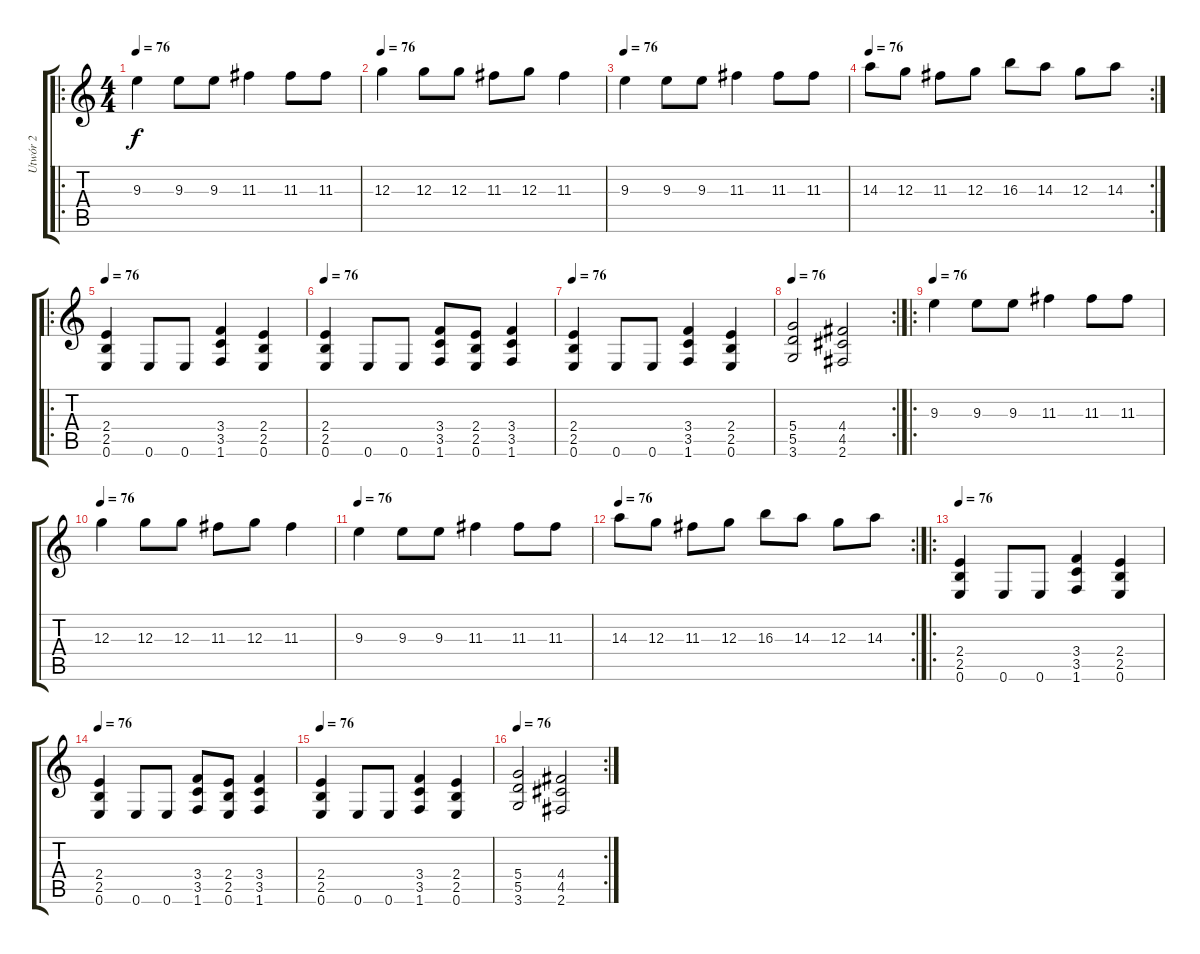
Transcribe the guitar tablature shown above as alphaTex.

\track ("Utwór 2" "Utwór 2") {instrument distortionguitar}
\staff {score tabs}
\tuning (E4 B3 G3 D3 A2 E2) {hide}
\ro
\ts (4 4)
\tempo 76
\clef g2
\ks c
9.3.4{dy f} 9.3.8 9.3.8 11.3.4 11.3.8 11.3.8 |
\tempo 76
12.3.4 12.3.8 12.3.8 11.3.8 12.3.8 11.3.4 |
\tempo 76
9.3.4 9.3.8 9.3.8 11.3.4 11.3.8 11.3.8 |
\rc 2
\tempo 76
14.3.8 12.3.8 11.3.8 12.3.8 16.3.8 14.3.8 12.3.8 14.3.8 |
\ro
\tempo 76
(2.4 2.5 0.6).4 0.6.8 0.6.8 (3.4 3.5 1.6).4 (2.4 2.5 0.6).4 |
\tempo 76
(2.4 2.5 0.6).4 0.6.8 0.6.8 (3.4 3.5 1.6).8 (2.4 2.5 0.6).8 (3.4 3.5 1.6).4 |
\tempo 76
(2.4 2.5 0.6).4 0.6.8 0.6.8 (3.4 3.5 1.6).4 (2.4 2.5 0.6).4 |
\rc 2
\tempo 76
(5.4 5.5 3.6).2 (4.4 4.5 2.6).2 |
\ro
\tempo 76
9.3.4 9.3.8 9.3.8 11.3.4 11.3.8 11.3.8 |
\tempo 76
12.3.4 12.3.8 12.3.8 11.3.8 12.3.8 11.3.4 |
\tempo 76
9.3.4 9.3.8 9.3.8 11.3.4 11.3.8 11.3.8 |
\rc 2
\tempo 76
14.3.8 12.3.8 11.3.8 12.3.8 16.3.8 14.3.8 12.3.8 14.3.8 |
\ro
\tempo 76
(2.4 2.5 0.6).4 0.6.8 0.6.8 (3.4 3.5 1.6).4 (2.4 2.5 0.6).4 |
\tempo 76
(2.4 2.5 0.6).4 0.6.8 0.6.8 (3.4 3.5 1.6).8 (2.4 2.5 0.6).8 (3.4 3.5 1.6).4 |
\tempo 76
(2.4 2.5 0.6).4 0.6.8 0.6.8 (3.4 3.5 1.6).4 (2.4 2.5 0.6).4 |
\rc 2
\tempo 76
(5.4 5.5 3.6).2 (4.4 4.5 2.6).2
